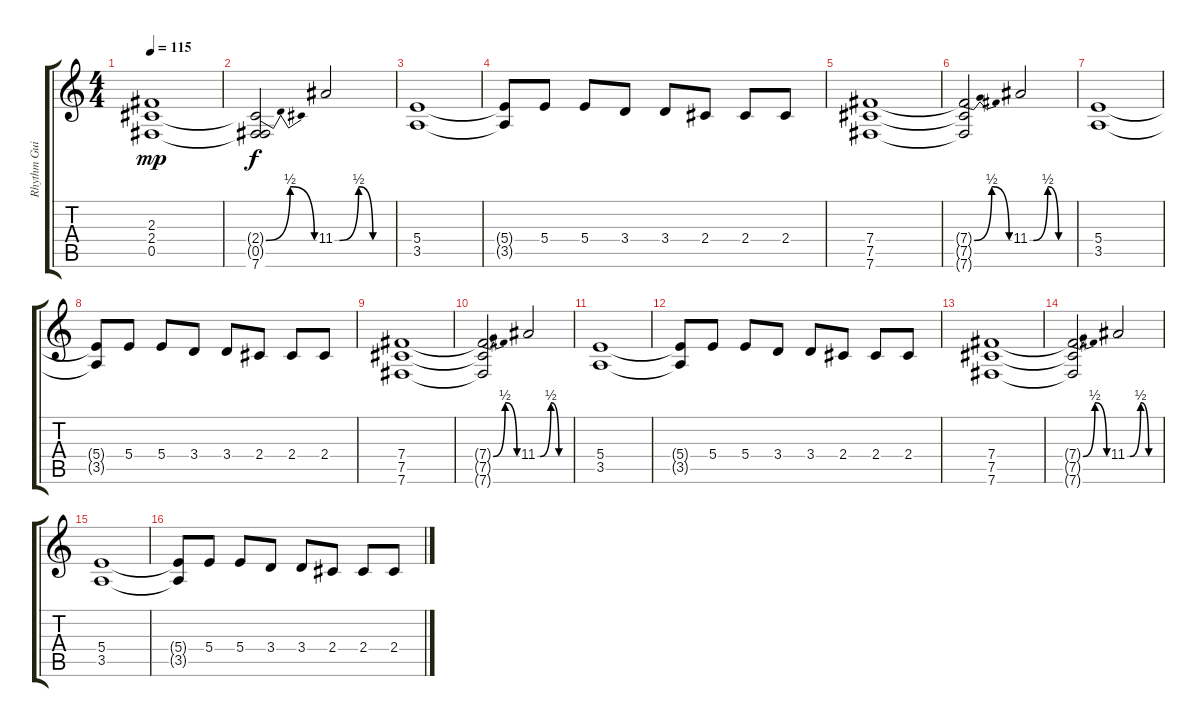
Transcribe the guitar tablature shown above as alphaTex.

\track ("Rhythm Guitar 1" "Rhythm Gui") {instrument distortionguitar}
\staff {score tabs}
\tuning (Db4 Ab3 E3 B2 Gb2 B1) {hide}
\ts (4 4)
\tempo 115
\clef g2
\ks c
(2.3 2.4 0.5).1{dy mp} |
(2.4{be (bendrelease 0 0 25 2 45 2 60 0) t} 0.5{t} 7.6).2{dy f} 11.4{be (custom 0 0 5 0 25 2 40 0 45 0 60 0)}.2 |
(5.4 3.5).1 |
(5.4{t} 3.5{t}).8 5.4.8 5.4.8 3.4.8 3.4.8 2.4.8 2.4.8 2.4.8 |
(7.4 7.5 7.6).1 |
(7.4{be (bendrelease 0 0 25 2 45 2 60 0) t} 7.5{t} 7.6{t}).2 11.4{be (custom 0 0 5 0 25 2 40 0 45 0 60 0)}.2 |
(5.4 3.5).1 |
(5.4{t} 3.5{t}).8 5.4.8 5.4.8 3.4.8 3.4.8 2.4.8 2.4.8 2.4.8 |
(7.4 7.5 7.6).1 |
(7.4{be (bendrelease 0 0 25 2 45 2 60 0) t} 7.5{t} 7.6{t}).2 11.4{be (custom 0 0 5 0 25 2 40 0 45 0 60 0)}.2 |
(5.4 3.5).1 |
(5.4{t} 3.5{t}).8 5.4.8 5.4.8 3.4.8 3.4.8 2.4.8 2.4.8 2.4.8 |
(7.4 7.5 7.6).1 |
(7.4{be (bendrelease 0 0 25 2 45 2 60 0) t} 7.5{t} 7.6{t}).2 11.4{be (custom 0 0 5 0 25 2 40 0 45 0 60 0)}.2 |
(5.4 3.5).1 |
(5.4{t} 3.5{t}).8 5.4.8 5.4.8 3.4.8 3.4.8 2.4.8 2.4.8 2.4.8
